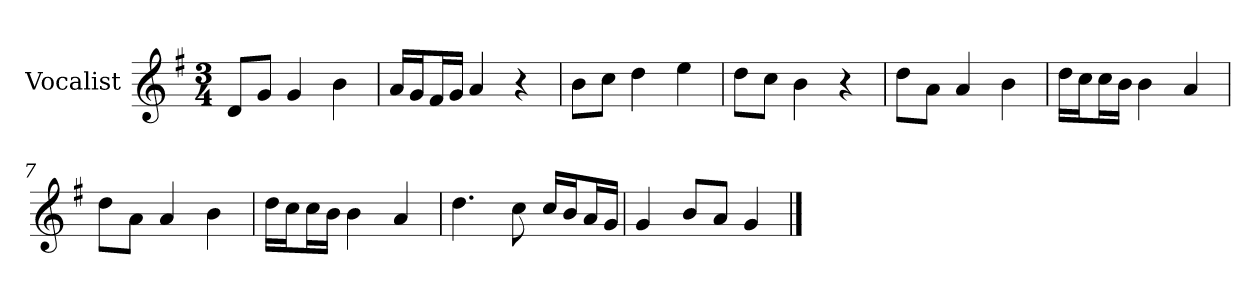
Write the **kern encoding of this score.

**kern
*part1
*staff1
*I"Vocalist
*k[f#]
*G:
*M3/4
=1
8dL
8gJ
4g
4b
=2
16aLL
16gJ
16f#L
16gJJ
4a
4r
=3
8bL
8ccJ
4dd
4ee
=4
8ddL
8ccJ
4b
4r
=5
8ddL
8aJ
4a
4b
=6
16ddLL
16ccJ
16ccL
16bJJ
4b
4a
=7
8ddL
8aJ
4a
4b
=8
16ddLL
16ccJ
16ccL
16bJJ
4b
4a
=9
4.dd
8cc
16ccLL
16bJ
16aL
16gJJ
=10
4g
8bL
8aJ
4g
==
*-
